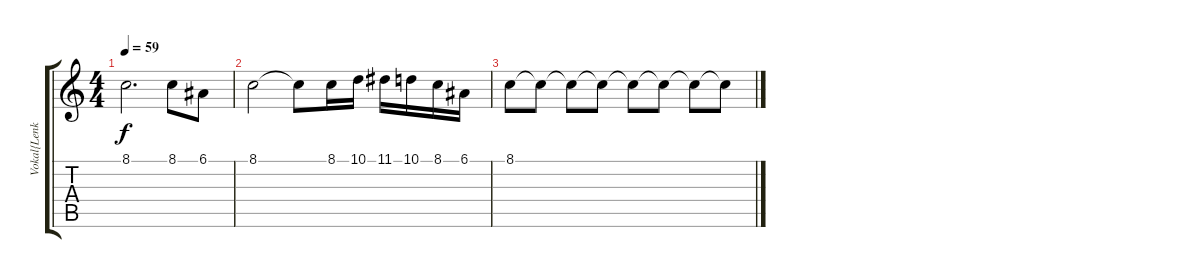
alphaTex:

\track ("Vokal{Lenka}" "Vokal{Lenk") {instrument choiraahs}
\staff {score tabs}
\tuning (E4 B3 G3 D3 A2 E2) {hide}
\ts (4 4)
\tempo 59
\clef g2
\ks c
8.1.2{d dy f} 8.1.8 6.1.8 |
8.1.2 8.1{t}.8 8.1.16 10.1.16 11.1.16 10.1.16 8.1.16 6.1.16 |
8.1.8{volume 15} 8.1{t}.8 8.1{t}.8 8.1{t}.8 8.1{t}.8 8.1{t}.8 8.1{t}.8 8.1{t}.8
